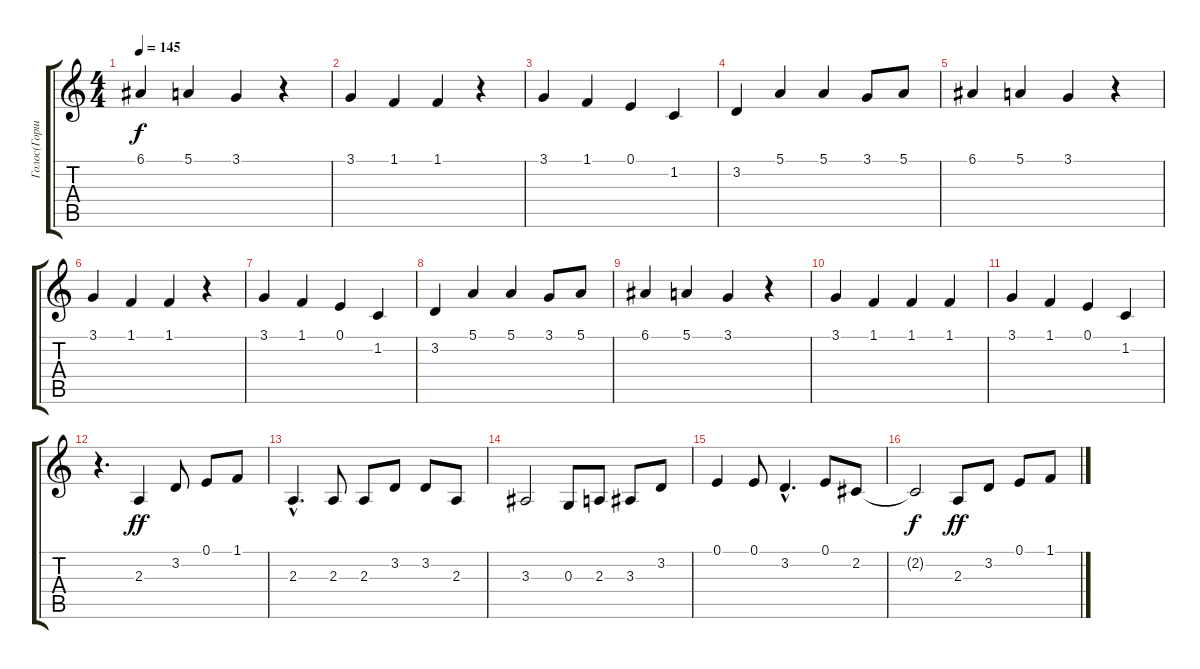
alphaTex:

\track ("Голос(Горшенев А.)" "Голос(Горш") {instrument tenorsax}
\staff {score tabs}
\tuning (E4 B3 G3 D3 A2 E2) {hide}
\ts (4 4)
\tempo 145
\clef g2
\ks c
6.1.4{dy f} 5.1.4 3.1.4 r.4 |
3.1.4 1.1.4 1.1.4 r.4 |
3.1.4 1.1.4 0.1.4 1.2.4 |
3.2.4 5.1.4 5.1.4 3.1.8 5.1.8 |
6.1.4 5.1.4 3.1.4 r.4 |
3.1.4 1.1.4 1.1.4 r.4 |
3.1.4 1.1.4 0.1.4 1.2.4 |
3.2.4 5.1.4 5.1.4 3.1.8 5.1.8 |
6.1.4 5.1.4 3.1.4 r.4 |
3.1.4 1.1.4 1.1.4 1.1.4 |
3.1.4 1.1.4 0.1.4 1.2.4 |
r.4{d} 2.3.4{dy ff} 3.2.8 0.1.8 1.1.8 |
2.3{hac}.4{d} 2.3.8 2.3.8 3.2.8 3.2.8 2.3.8 |
3.3.2 0.3.8 2.3.8 3.3.8 3.2.8 |
0.1.4 0.1.8 3.2{hac}.4{d} 0.1.8 2.2.8 |
2.2{t}.2{dy f} 2.3.8{dy ff} 3.2.8 0.1.8 1.1.8
